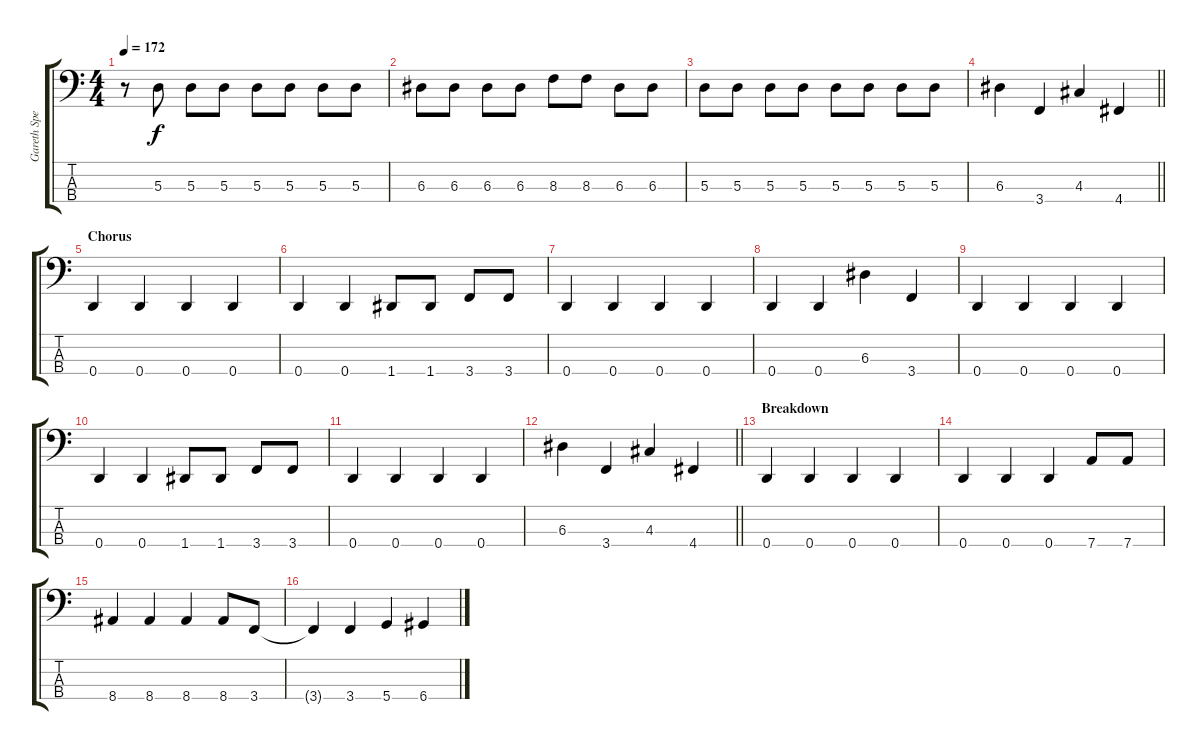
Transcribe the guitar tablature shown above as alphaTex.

\track ("Gareth Spencer" "Gareth Spe") {instrument electricbasspick}
\staff {score tabs}
\tuning (G2 D2 A1 D1) {hide}
\ts (4 4)
\tempo 172
\clef f4
\ks c
r.8{dy f} 5.3.8 5.3.8 5.3.8 5.3.8 5.3.8 5.3.8 5.3.8 |
6.3.8 6.3.8 6.3.8 6.3.8 8.3.8 8.3.8 6.3.8 6.3.8 |
5.3.8 5.3.8 5.3.8 5.3.8 5.3.8 5.3.8 5.3.8 5.3.8 |
\barLineRight lightlight
6.3.4 3.4.4 4.3.4 4.4.4 |
\section ("" "Chorus")
0.4.4 0.4.4 0.4.4 0.4.4 |
0.4.4 0.4.4 1.4.8 1.4.8 3.4.8 3.4.8 |
0.4.4 0.4.4 0.4.4 0.4.4 |
0.4.4 0.4.4 6.3.4 3.4.4 |
0.4.4 0.4.4 0.4.4 0.4.4 |
0.4.4 0.4.4 1.4.8 1.4.8 3.4.8 3.4.8 |
0.4.4 0.4.4 0.4.4 0.4.4 |
\barLineRight lightlight
6.3.4 3.4.4 4.3.4 4.4.4 |
\section ("" "Breakdown")
0.4.4 0.4.4 0.4.4 0.4.4 |
0.4.4 0.4.4 0.4.4 7.4.8 7.4.8 |
8.4.4 8.4.4 8.4.4 8.4.8 3.4.8 |
3.4{t}.4 3.4.4 5.4.4 6.4.4
